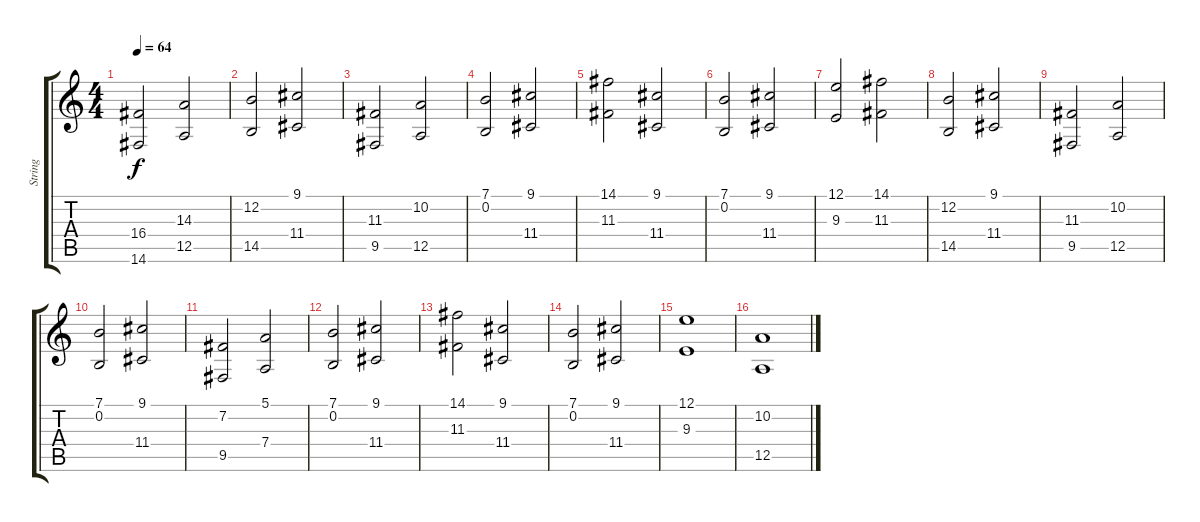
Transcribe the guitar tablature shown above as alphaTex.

\track ("String" "String") {instrument synthstrings2}
\staff {score tabs}
\tuning (E4 B3 G3 D3 A2 E2) {hide}
\ts (4 4)
\tempo 64
\clef g2
\ks c
(16.4 14.6).2{dy f} (14.3 12.5).2 |
(12.2 14.5).2 (9.1 11.4).2 |
(11.3 9.5).2 (10.2 12.5).2 |
(7.1 0.2).2 (9.1 11.4).2 |
(14.1 11.3).2 (9.1 11.4).2 |
(7.1 0.2).2 (9.1 11.4).2 |
(12.1 9.3).2 (14.1 11.3).2 |
(12.2 14.5).2 (9.1 11.4).2 |
(11.3 9.5).2 (10.2 12.5).2 |
(7.1 0.2).2 (9.1 11.4).2 |
(7.2 9.5).2 (5.1 7.4).2 |
(7.1 0.2).2 (9.1 11.4).2 |
(14.1 11.3).2 (9.1 11.4).2 |
(7.1 0.2).2 (9.1 11.4).2 |
(12.1 9.3).1 |
(10.2 12.5).1
